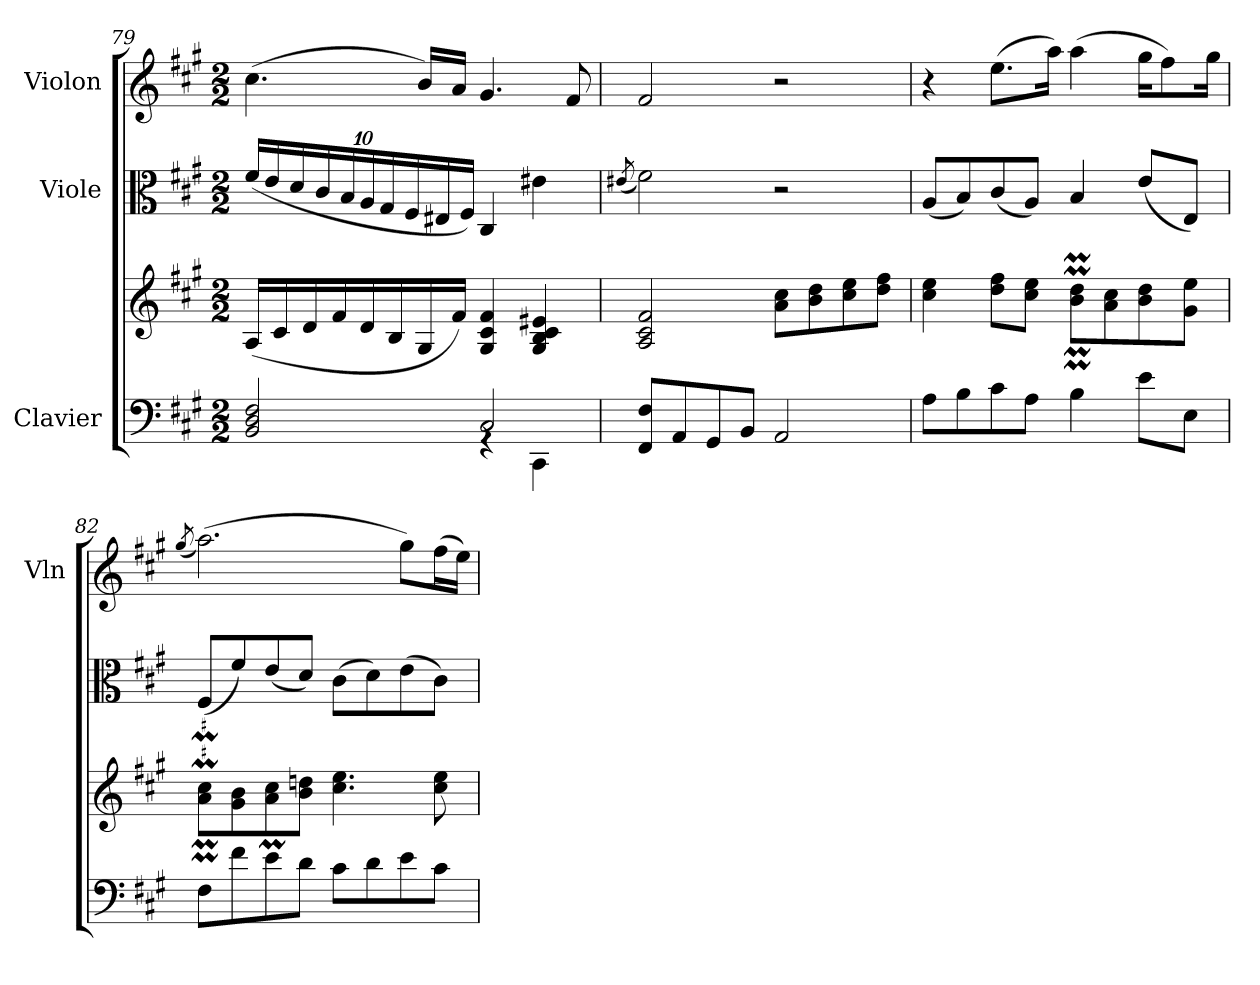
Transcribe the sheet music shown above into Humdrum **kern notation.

**kern	**kern	**kern	**kern
*part3	*part3	*part2	*part1
*staff4	*staff3	*staff2	*staff1
*I"Clavier	*	*I"Viole	*I"Violon
*	*	*	*I'Vln
!!LO:LB:g=z
*clefF4	*clefG2	*clefC3	*clefG2
*k[f#c#g#]	*k[f#c#g#]	*k[f#c#g#]	*k[f#c#g#]
*M2/2	*M2/2	*M2/2	*M2/2
=79	=79	=79	=79
*^	*	*	*
*	*	*	*Xbrackettup	*
2BB/ 2D/ 2F#/	2rBByy	(<16A/LL	(<20f#/LLL	(>4.cc#\
.	.	.	20e/	.
.	.	16c#/	.	.
.	.	.	20d/	.
.	.	16d/	.	.
.	.	.	20c#/	.
.	.	16f#/	.	.
.	.	.	20B/	.
.	.	16d/	20A/	.
.	.	.	20G#/	.
.	.	16B/	.	.
.	.	.	20F#/	.
.	.	16G#/	.	16b/LL)
.	.	.	20E#X/	.
.	.	16f#/JJ)	.	16a/JJ
.	.	.	20F#/JJJ)	.
2C#/	4rGG	4G#/ 4c#/ 4f#/	4C#/	4.g#/
.	4CC#\	4G#/ 4B/ 4c#/ 4e#X/	4e#X\	.
.	.	.	.	8f#/
*v	*v	*	*	*
=80	=80	=80	=80
.	.	(<8qe#X/	.
8FF#/ 8F#/L	2A/ 2c#/ 2f#/	2f#\)	2f#/
8AA/	.	.	.
8GG#/	.	.	.
8BB/J	.	.	.
2AA/	8a\ 8cc#\L	2r	2r
.	8b\ 8dd\	.	.
.	8cc#\ 8ee\	.	.
.	8dd\ 8ff#\J	.	.
=81	=81	=81	=81
8A\L	4cc#\ 4ee\	(<8A/L	4r
8B\	.	8B/)	.
8c#\	8dd\ 8ff#\L	(<8c#/	(>8.ee\L
8A\J	8cc#\ 8ee\J	8A/J)	.
.	.	.	16aa\Jk)
4B\	8b\M 8dd\ML	4B/	(>4aa\
.	8a\ 8cc#\	.	.
8e\L	8b\ 8dd\	(<8e/L	16gg#\KL
.	.	.	8ff#\)
8E\J	8g#\ 8ee\J	8E/J)	.
.	.	.	16gg#\Jk
=82	=82	=82	=82
.	.	.	(<8qgg#/
8F#\L	8a\M 8cc#\ML	(<8F#/L	(>2.aa\)
8f#\	8g#\ 8b\	8f#/)	.
8eM\	8a\ 8cc#\	(<8e/	.
8d\J	8b\ 8dd\J	8d/J)	.
8c#\L	4.cc#\ 4.ee\	(>8c#\L	.
8d\	.	8d\)	.
8e\	.	(>8e\	8gg#\L)
8c#\J	8cc#\ 8ee\	8c#\J)	(>16ff#\L
.	.	.	16ee\JJ)
=	=	=	=
*-	*-	*-	*-
